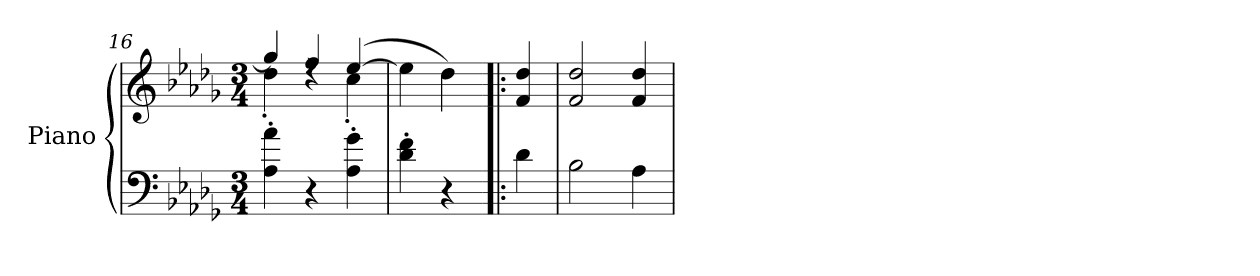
**kern	**kern
*part1	*part1
*staff2	*staff1
*I"Piano	*
*I'Pno.	*
*clefF4	*clefG2
*k[b-e-a-d-g-]	*k[b-e-a-d-g-]
*M3/4	*M3/4
=16	=16
*	*^
4A-\' 4a-\'	4gg-/]	4dd-'\
4r	4ff/	4rdd
4A-\' 4g-\'	(>[4ee-/	4cc'\
*	*v	*v
=17	=17
4d-\' 4f\'	4ee-\]
4r	4dd-\)
=18!|:	=18!|:
4d-\	4f/ 4dd-/
=19	=19
2B-\	2f/ 2dd-/
4A-\	4f/ 4dd-/
=	=
*-	*-
